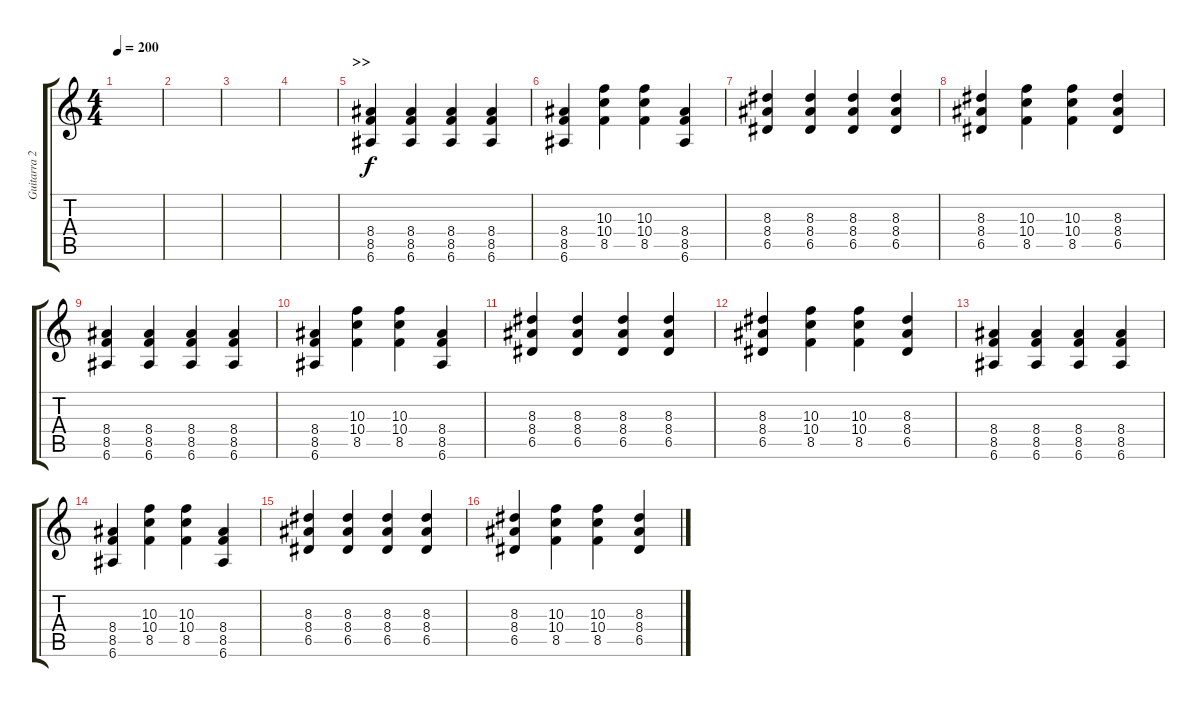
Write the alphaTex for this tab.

\track ("Guitarra 2" "Guitarra 2") {instrument overdrivenguitar}
\staff {score tabs}
\tuning (E4 B3 G3 D3 A2 E2) {hide}
\ts (4 4)
\tempo 200
\clef g2
\ks c
|
|
|
|
\section ("" ">>")
(8.4 8.5 6.6).4 (8.4 8.5 6.6).4 (8.4 8.5 6.6).4 (8.4 8.5 6.6).4 |
(8.4 8.5 6.6).4 (10.3 10.4 8.5).4 (10.3 10.4 8.5).4 (8.4 8.5 6.6).4 |
(8.3 8.4 6.5).4 (8.3 8.4 6.5).4 (8.3 8.4 6.5).4 (8.3 8.4 6.5).4 |
(8.3 8.4 6.5).4 (10.3 10.4 8.5).4 (10.3 10.4 8.5).4 (8.3 8.4 6.5).4 |
(8.4 8.5 6.6).4 (8.4 8.5 6.6).4 (8.4 8.5 6.6).4 (8.4 8.5 6.6).4 |
(8.4 8.5 6.6).4 (10.3 10.4 8.5).4 (10.3 10.4 8.5).4 (8.4 8.5 6.6).4 |
(8.3 8.4 6.5).4 (8.3 8.4 6.5).4 (8.3 8.4 6.5).4 (8.3 8.4 6.5).4 |
(8.3 8.4 6.5).4 (10.3 10.4 8.5).4 (10.3 10.4 8.5).4 (8.3 8.4 6.5).4 |
(8.4 8.5 6.6).4 (8.4 8.5 6.6).4 (8.4 8.5 6.6).4 (8.4 8.5 6.6).4 |
(8.4 8.5 6.6).4 (10.3 10.4 8.5).4 (10.3 10.4 8.5).4 (8.4 8.5 6.6).4 |
(8.3 8.4 6.5).4 (8.3 8.4 6.5).4 (8.3 8.4 6.5).4 (8.3 8.4 6.5).4 |
(8.3 8.4 6.5).4 (10.3 10.4 8.5).4 (10.3 10.4 8.5).4 (8.3 8.4 6.5).4
